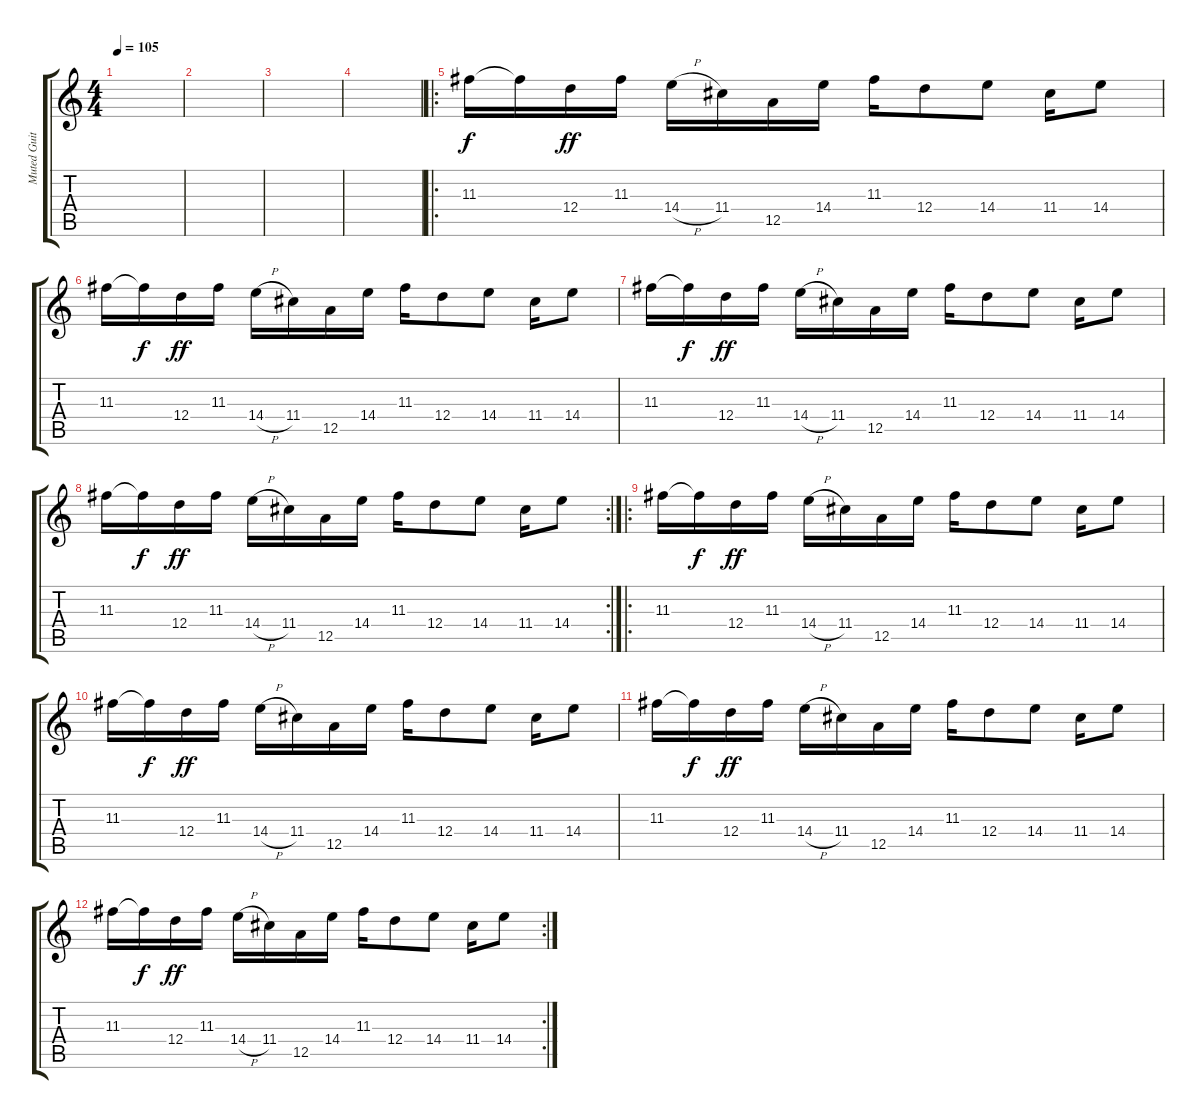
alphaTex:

\track ("Muted Guitar" "Muted Guit") {instrument electricguitarmuted}
\staff {score tabs}
\tuning (E4 B3 G3 D3 A2 E2) {hide}
\ts (4 4)
\tempo 105
\clef g2
\ks c
|
|
|
|
\ro
11.3.16 11.3{t}.16{dy f} 12.4.16{dy ff} 11.3.16 14.4{h}.16 11.4.16 12.5.16 14.4.16 11.3.16 12.4.8 14.4.8 11.4.16 14.4.8 |
11.3.16 11.3{t}.16{dy f} 12.4.16{dy ff} 11.3.16 14.4{h}.16 11.4.16 12.5.16 14.4.16 11.3.16 12.4.8 14.4.8 11.4.16 14.4.8 |
11.3.16 11.3{t}.16{dy f} 12.4.16{dy ff} 11.3.16 14.4{h}.16 11.4.16 12.5.16 14.4.16 11.3.16 12.4.8 14.4.8 11.4.16 14.4.8 |
\rc 2
11.3.16 11.3{t}.16{dy f} 12.4.16{dy ff} 11.3.16 14.4{h}.16 11.4.16 12.5.16 14.4.16 11.3.16 12.4.8 14.4.8 11.4.16 14.4.8 |
\ro
11.3.16 11.3{t}.16{dy f} 12.4.16{dy ff} 11.3.16 14.4{h}.16 11.4.16 12.5.16 14.4.16 11.3.16 12.4.8 14.4.8 11.4.16 14.4.8 |
11.3.16 11.3{t}.16{dy f} 12.4.16{dy ff} 11.3.16 14.4{h}.16 11.4.16 12.5.16 14.4.16 11.3.16 12.4.8 14.4.8 11.4.16 14.4.8 |
11.3.16 11.3{t}.16{dy f} 12.4.16{dy ff} 11.3.16 14.4{h}.16 11.4.16 12.5.16 14.4.16 11.3.16 12.4.8 14.4.8 11.4.16 14.4.8 |
\rc 2
11.3.16 11.3{t}.16{dy f} 12.4.16{dy ff} 11.3.16 14.4{h}.16 11.4.16 12.5.16 14.4.16 11.3.16 12.4.8 14.4.8 11.4.16 14.4.8
